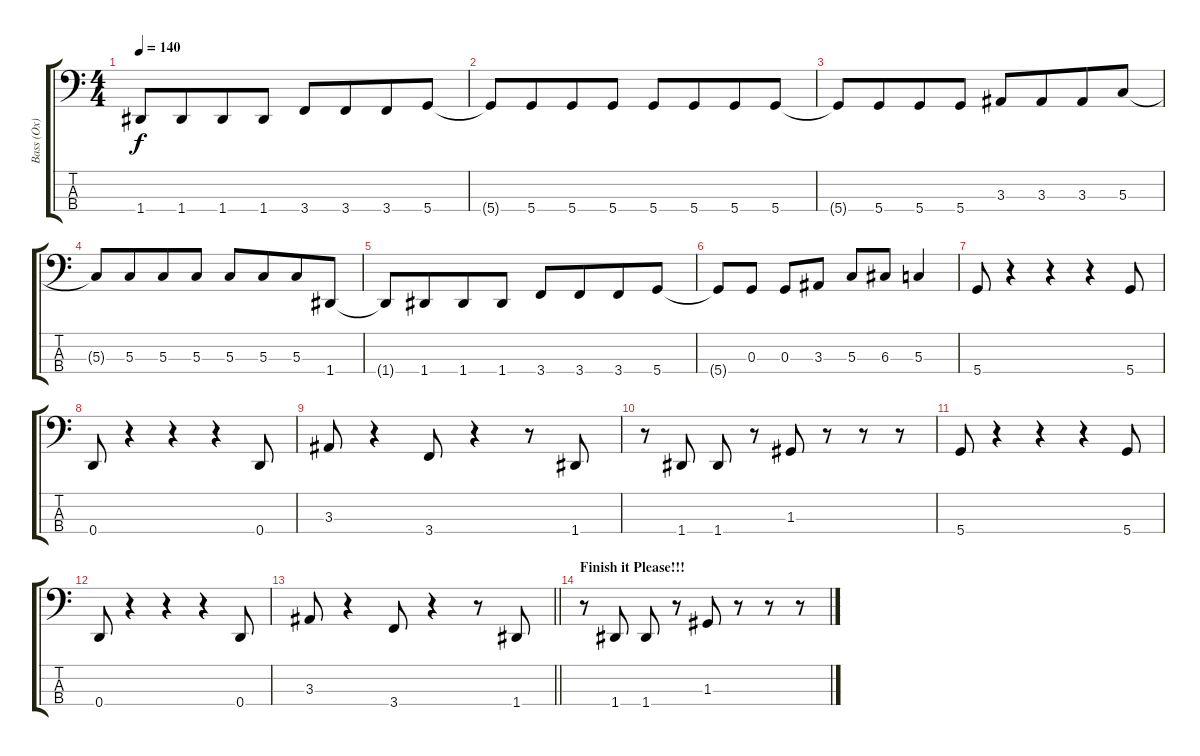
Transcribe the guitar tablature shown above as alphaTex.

\track ("Bass (Ox)" "Bass (Ox)") {instrument electricbassfinger}
\staff {score tabs}
\tuning (F2 C2 G1 D1) {hide}
\ts (4 4)
\tempo 140
\clef f4
\ks c
1.4{t}.8{dy f} 1.4.8{beam merge} 1.4.8 1.4.8 3.4.8 3.4.8{beam merge} 3.4.8 5.4.8 |
5.4{t}.8 5.4.8{beam merge} 5.4.8 5.4.8 5.4.8 5.4.8{beam merge} 5.4.8 5.4.8 |
5.4{t}.8 5.4.8{beam merge} 5.4.8 5.4.8 3.3.8 3.3.8{beam merge} 3.3.8 5.3.8 |
5.3{t}.8 5.3.8{beam merge} 5.3.8 5.3.8 5.3.8 5.3.8{beam merge} 5.3.8 1.4.8 |
1.4{t}.8 1.4.8{beam merge} 1.4.8 1.4.8 3.4.8 3.4.8{beam merge} 3.4.8 5.4.8 |
5.4{t}.8 0.3.8 0.3.8 3.3.8 5.3.8 6.3.8 5.3.4 |
5.4.8 r.4 r.4 r.4 5.4.8 |
0.4.8 r.4 r.4 r.4 0.4.8 |
3.3.8 r.4 3.4.8 r.4 r.8 1.4.8 |
r.8 1.4.8 1.4.8 r.8 1.3.8 r.8 r.8 r.8 |
5.4.8 r.4 r.4 r.4 5.4.8 |
0.4.8 r.4 r.4 r.4 0.4.8 |
\barLineRight lightlight
3.3.8 r.4 3.4.8 r.4 r.8 1.4.8 |
\section ("" "Finish it Please!!!")
r.8 1.4.8 1.4.8 r.8 1.3.8 r.8 r.8 r.8
